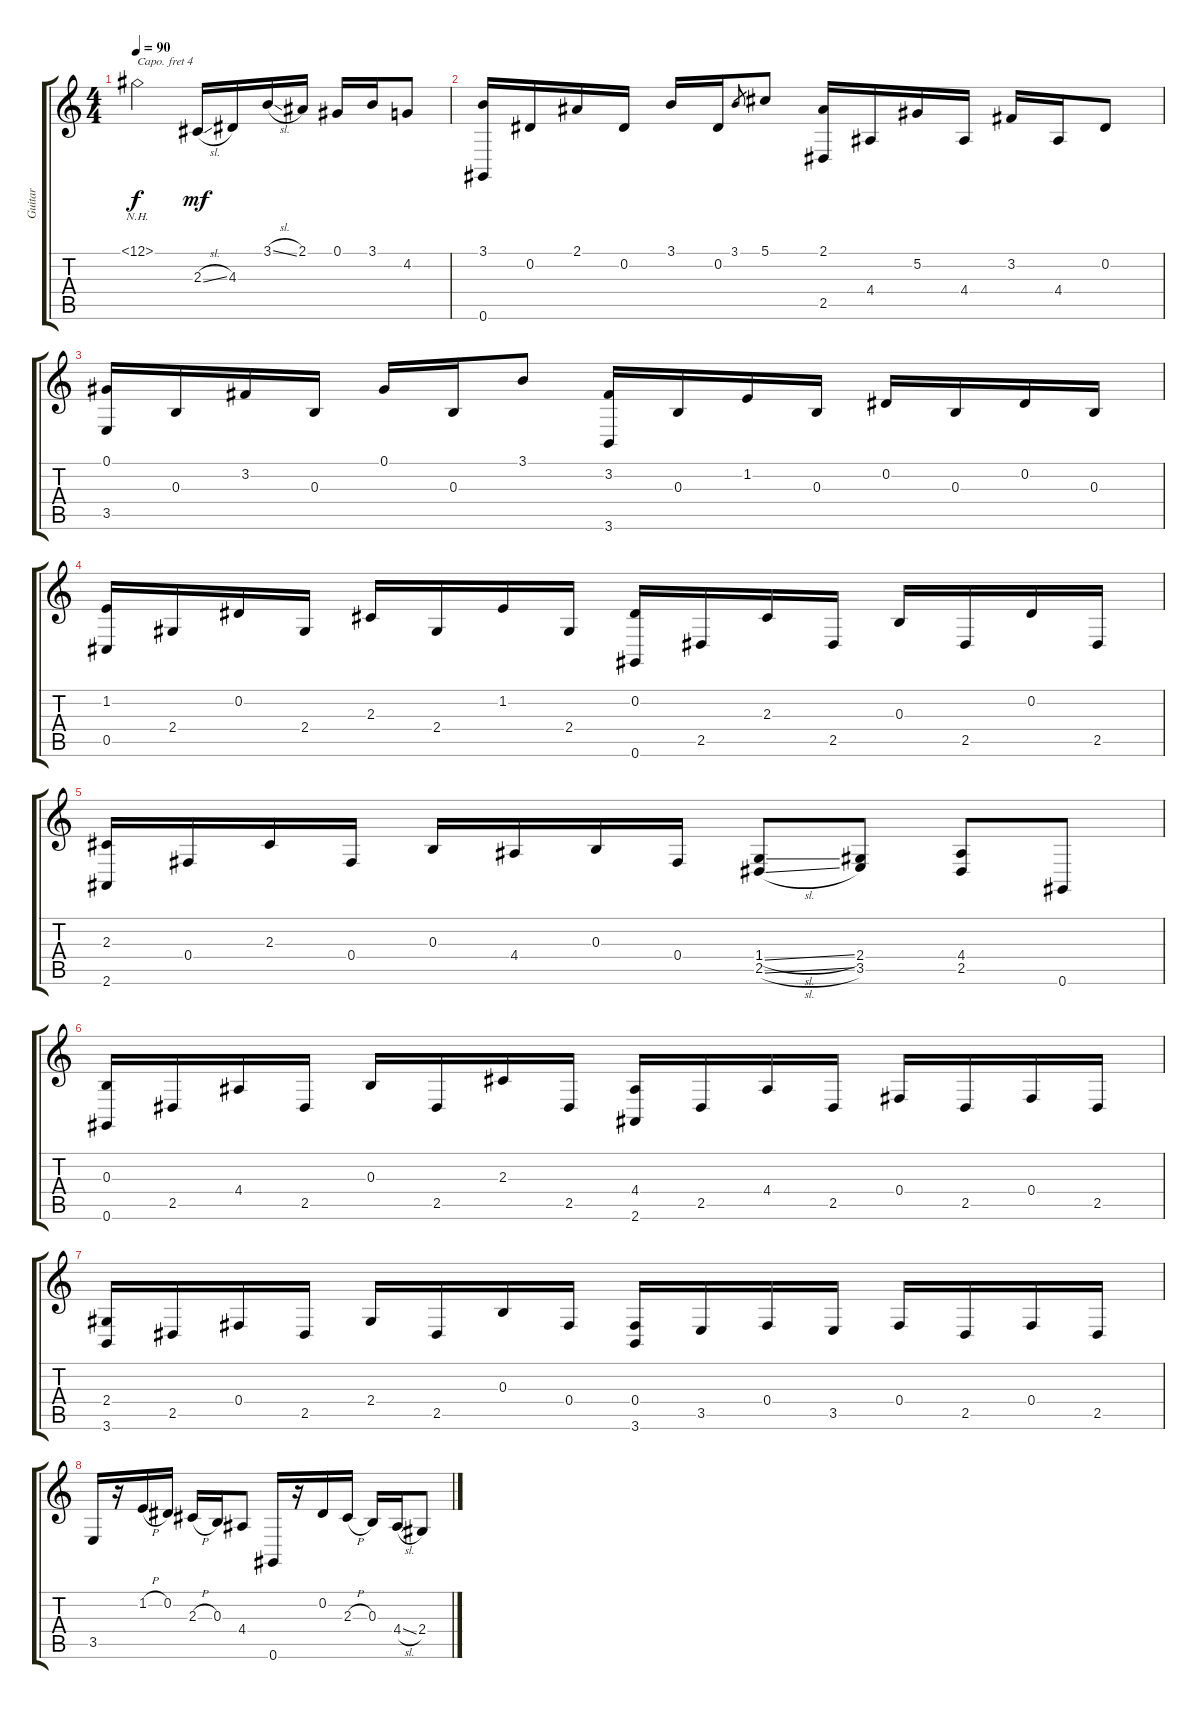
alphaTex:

\track ("Guitar" "Guitar") {instrument brightacousticpiano}
\staff {score tabs}
\capo 4
\tuning (E4 B3 G3 D3 A2 E2) {hide}
\ts (4 4)
\tempo 90
\clef g2
\ks c
12.1{nh t}.2{dy f} 2.3{sl}.16{dy mf} 4.3.16 3.1{sl}.16 2.1.16 0.1.16 3.1.16 4.2.8 |
(3.1 0.6).16 0.2.16 2.1.16 0.2.16 3.1.16 0.2.16 3.1.8{gr} 5.1.8 (2.1 2.5).16 4.4.16 5.2.16 4.4.16 3.2.16 4.4.16 0.2.8 |
(0.1 3.5).16 0.3.16 3.2.16 0.3.16 0.1.16 0.3.16 3.1.8 (3.2 3.6).16 0.3.16 1.2.16 0.3.16 0.2.16 0.3.16 0.2.16 0.3.16 |
(1.2 0.5).16 2.4.16 0.2.16 2.4.16 2.3.16 2.4.16 1.2.16 2.4.16 (0.2 0.6).16 2.5.16 2.3.16 2.5.16 0.3.16 2.5.16 0.2.16 2.5.16 |
(2.3 2.6).16 0.4.16 2.3.16 0.4.16 0.3.16 4.4.16 0.3.16 0.4.16 (1.4{sl} 2.5{sl}).8 (2.4 3.5).8 (4.4 2.5).8 0.6.8 |
(0.3 0.6).16 2.5.16 4.4.16 2.5.16 0.3.16 2.5.16 2.3.16 2.5.16 (4.4 2.6).16 2.5.16 4.4.16 2.5.16 0.4.16 2.5.16 0.4.16 2.5.16 |
(2.4 3.6).16 2.5.16 0.4.16 2.5.16 2.4.16 2.5.16 0.3.16 0.4.16 (0.4 3.6).16 3.5.16 0.4.16 3.5.16 0.4.16 2.5.16 0.4.16 2.5.16 |
3.5.16 r.16 1.2{h}.16 0.2.16 2.3{h}.16 0.3.16 4.4.8 0.6.16 r.16 0.2.16 2.3{h}.16 0.3.16 4.4{sl}.16 2.4.8
